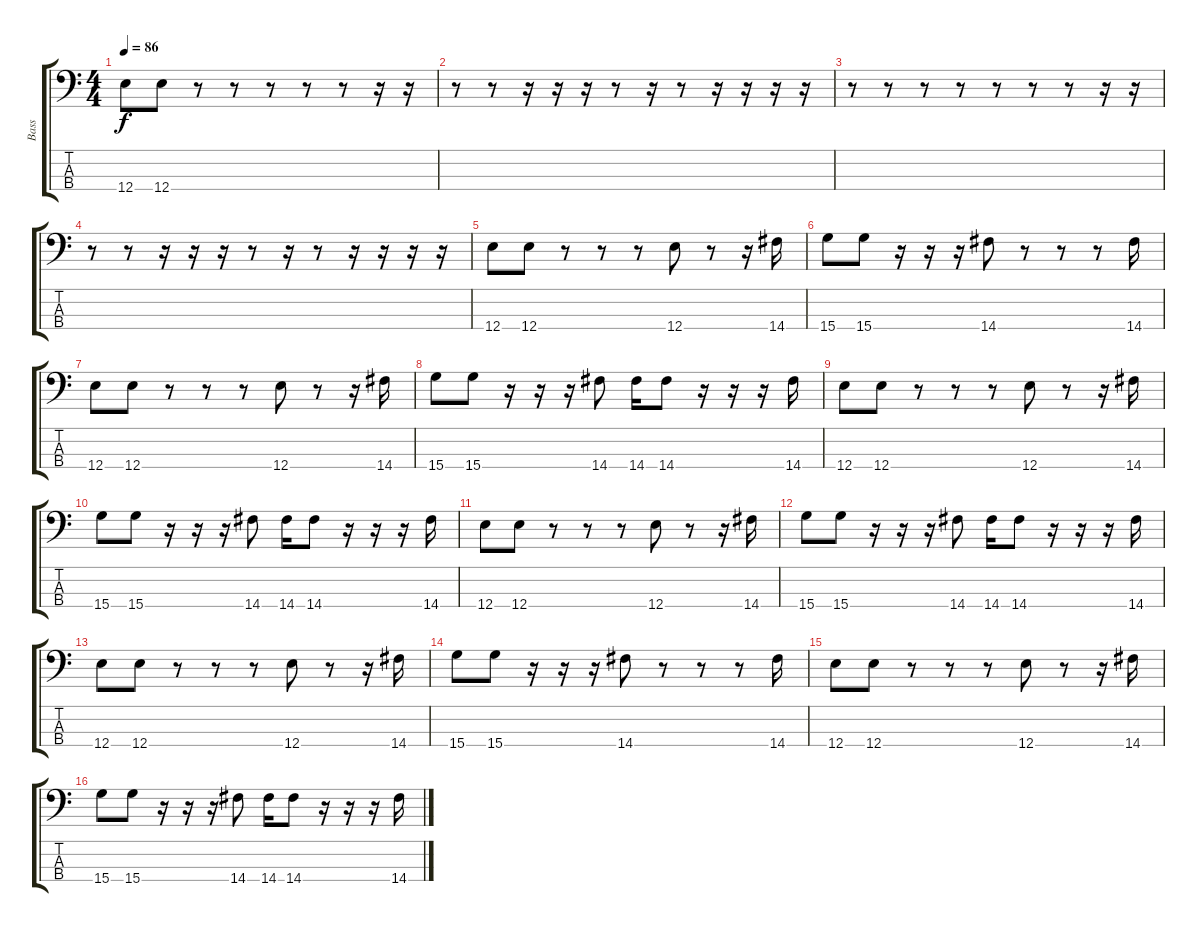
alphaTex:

\track ("Bass" "Bass") {instrument electricbassfinger}
\staff {score tabs}
\tuning (G2 D2 A1 E1) {hide}
\ts (4 4)
\tempo 86
\clef f4
\ks c
12.4.8{dy f} 12.4.8 r.8 r.8 r.8 r.8 r.8 r.16 r.16 |
r.8 r.8 r.16 r.16 r.16 r.8 r.16 r.8 r.16 r.16 r.16 r.16 |
r.8 r.8 r.8 r.8 r.8 r.8 r.8 r.16 r.16 |
r.8 r.8 r.16 r.16 r.16 r.8 r.16 r.8 r.16 r.16 r.16 r.16 |
12.4.8 12.4.8 r.8 r.8 r.8 12.4.8 r.8 r.16 14.4.16 |
15.4.8 15.4.8 r.16 r.16 r.16 14.4.8 r.8 r.8 r.8 14.4.16 |
12.4.8 12.4.8 r.8 r.8 r.8 12.4.8 r.8 r.16 14.4.16 |
15.4.8 15.4.8 r.16 r.16 r.16 14.4.8 14.4.16 14.4.8 r.16 r.16 r.16 14.4.16 |
12.4.8 12.4.8 r.8 r.8 r.8 12.4.8 r.8 r.16 14.4.16 |
15.4.8 15.4.8 r.16 r.16 r.16 14.4.8 14.4.16 14.4.8 r.16 r.16 r.16 14.4.16 |
12.4.8 12.4.8 r.8 r.8 r.8 12.4.8 r.8 r.16 14.4.16 |
15.4.8 15.4.8 r.16 r.16 r.16 14.4.8 14.4.16 14.4.8 r.16 r.16 r.16 14.4.16 |
12.4.8 12.4.8 r.8 r.8 r.8 12.4.8 r.8 r.16 14.4.16 |
15.4.8 15.4.8 r.16 r.16 r.16 14.4.8 r.8 r.8 r.8 14.4.16 |
12.4.8 12.4.8 r.8 r.8 r.8 12.4.8 r.8 r.16 14.4.16 |
15.4.8 15.4.8 r.16 r.16 r.16 14.4.8 14.4.16 14.4.8 r.16 r.16 r.16 14.4.16
